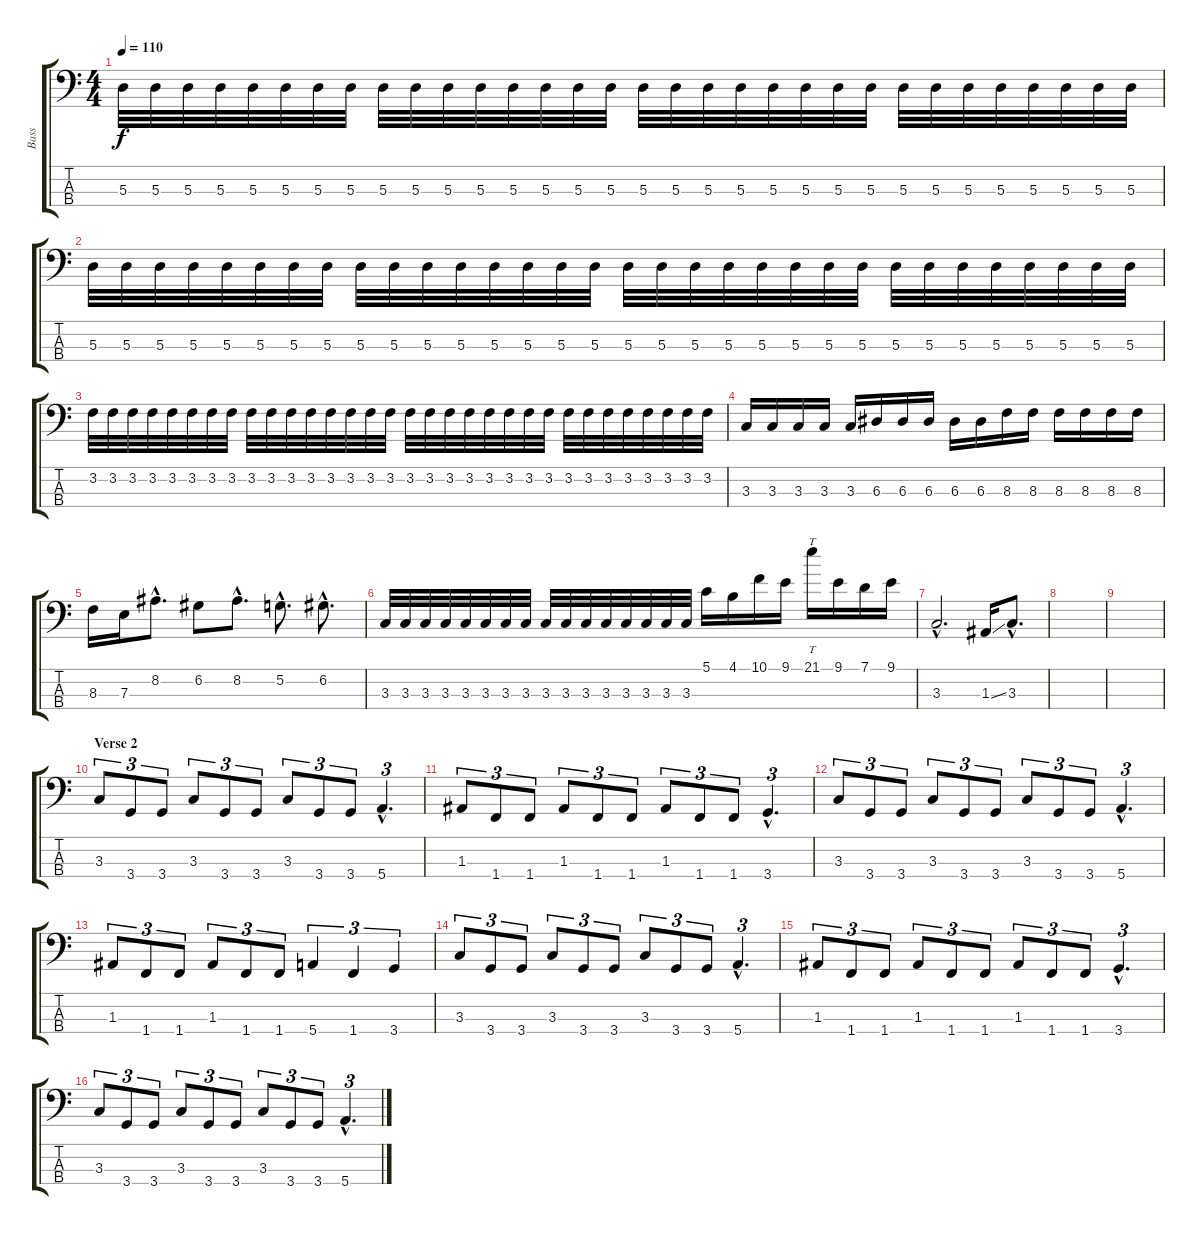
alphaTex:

\track ("Bass" "Bass") {instrument electricbasspick}
\staff {score tabs}
\tuning (G2 D2 A1 E1) {hide}
\ts (4 4)
\tempo 110
\clef f4
\ks c
5.3.32{dy f} 5.3.32 5.3.32 5.3.32 5.3.32 5.3.32 5.3.32 5.3.32 5.3.32 5.3.32 5.3.32 5.3.32 5.3.32 5.3.32 5.3.32 5.3.32 5.3.32 5.3.32 5.3.32 5.3.32 5.3.32 5.3.32 5.3.32 5.3.32 5.3.32 5.3.32 5.3.32 5.3.32 5.3.32 5.3.32 5.3.32 5.3.32 |
5.3.32 5.3.32 5.3.32 5.3.32 5.3.32 5.3.32 5.3.32 5.3.32 5.3.32 5.3.32 5.3.32 5.3.32 5.3.32 5.3.32 5.3.32 5.3.32 5.3.32 5.3.32 5.3.32 5.3.32 5.3.32 5.3.32 5.3.32 5.3.32 5.3.32 5.3.32 5.3.32 5.3.32 5.3.32 5.3.32 5.3.32 5.3.32 |
3.2.32 3.2.32 3.2.32 3.2.32 3.2.32 3.2.32 3.2.32 3.2.32 3.2.32 3.2.32 3.2.32 3.2.32 3.2.32 3.2.32 3.2.32 3.2.32 3.2.32 3.2.32 3.2.32 3.2.32 3.2.32 3.2.32 3.2.32 3.2.32 3.2.32 3.2.32 3.2.32 3.2.32 3.2.32 3.2.32 3.2.32 3.2.32 |
3.3.16 3.3.16 3.3.16 3.3.16 3.3.16 6.3.16 6.3.16 6.3.16 6.3.16 6.3.16 8.3.16 8.3.16 8.3.16 8.3.16 8.3.16 8.3.16 |
8.3.16 7.3.16 8.2{hac}.8{d} 6.2.8 8.2{hac}.8{d} 5.2{hac}.8{d} 6.2{hac}.8{d} |
3.3.32 3.3.32 3.3.32 3.3.32 3.3.32 3.3.32 3.3.32 3.3.32 3.3.32 3.3.32 3.3.32 3.3.32 3.3.32 3.3.32 3.3.32 3.3.32 5.1.16 4.1.16 10.1.16 9.1.16 21.1.16{tt} 9.1.16 7.1.16 9.1.16 |
3.3{hac}.2{d} 1.3{ss}.16 3.3{hac}.8{d} |
|
|
\section ("" "Verse 2")
3.3.8{tu (3 2)} 3.4.8{tu (3 2)} 3.4.8{tu (3 2)} 3.3.8{tu (3 2)} 3.4.8{tu (3 2)} 3.4.8{tu (3 2)} 3.3.8{tu (3 2)} 3.4.8{tu (3 2)} 3.4.8{tu (3 2)} 5.4{hac}.4{d tu (3 2)} |
1.3.8{tu (3 2)} 1.4.8{tu (3 2)} 1.4.8{tu (3 2)} 1.3.8{tu (3 2)} 1.4.8{tu (3 2)} 1.4.8{tu (3 2)} 1.3.8{tu (3 2)} 1.4.8{tu (3 2)} 1.4.8{tu (3 2)} 3.4{hac}.4{d tu (3 2)} |
3.3.8{tu (3 2)} 3.4.8{tu (3 2)} 3.4.8{tu (3 2)} 3.3.8{tu (3 2)} 3.4.8{tu (3 2)} 3.4.8{tu (3 2)} 3.3.8{tu (3 2)} 3.4.8{tu (3 2)} 3.4.8{tu (3 2)} 5.4{hac}.4{d tu (3 2)} |
1.3.8{tu (3 2)} 1.4.8{tu (3 2)} 1.4.8{tu (3 2)} 1.3.8{tu (3 2)} 1.4.8{tu (3 2)} 1.4.8{tu (3 2)} 5.4.4{tu (3 2)} 1.4.4{tu (3 2)} 3.4.4{tu (3 2)} |
3.3.8{tu (3 2)} 3.4.8{tu (3 2)} 3.4.8{tu (3 2)} 3.3.8{tu (3 2)} 3.4.8{tu (3 2)} 3.4.8{tu (3 2)} 3.3.8{tu (3 2)} 3.4.8{tu (3 2)} 3.4.8{tu (3 2)} 5.4{hac}.4{d tu (3 2)} |
1.3.8{tu (3 2)} 1.4.8{tu (3 2)} 1.4.8{tu (3 2)} 1.3.8{tu (3 2)} 1.4.8{tu (3 2)} 1.4.8{tu (3 2)} 1.3.8{tu (3 2)} 1.4.8{tu (3 2)} 1.4.8{tu (3 2)} 3.4{hac}.4{d tu (3 2)} |
3.3.8{tu (3 2)} 3.4.8{tu (3 2)} 3.4.8{tu (3 2)} 3.3.8{tu (3 2)} 3.4.8{tu (3 2)} 3.4.8{tu (3 2)} 3.3.8{tu (3 2)} 3.4.8{tu (3 2)} 3.4.8{tu (3 2)} 5.4{hac}.4{d tu (3 2)}
